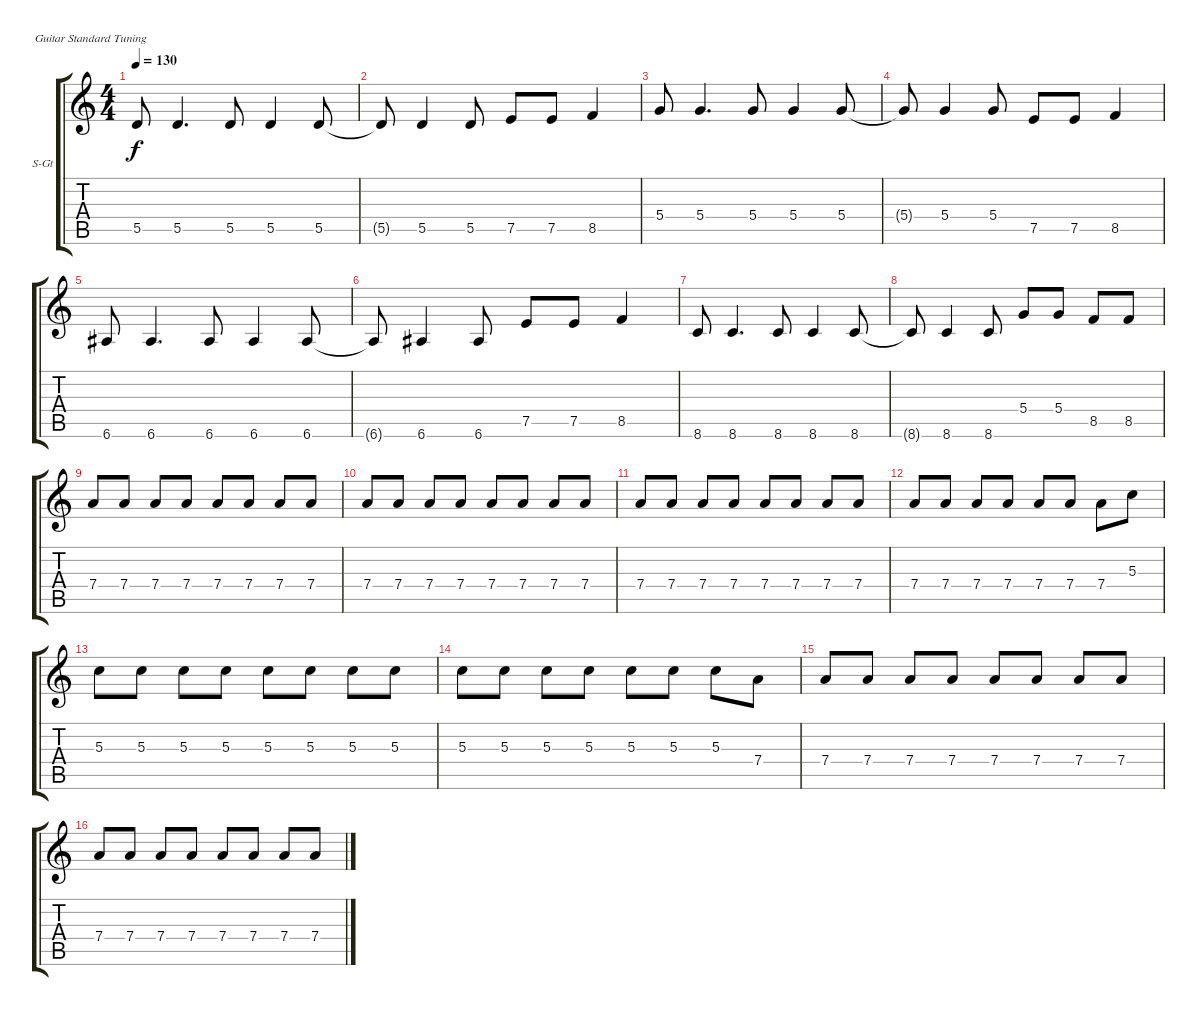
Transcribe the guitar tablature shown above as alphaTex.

\bracketExtendMode groupsimilarinstruments
\firstSystemTrackNameOrientation horizontal
\otherSystemsTrackNameOrientation horizontal
\track ("Track 1" "S-Gt") {instrument acousticguitarsteel}
\staff {score tabs}
\tuning (E4 B3 G3 D3 A2 E2)
\ts (4 4)
\tempo 130
\clef g2
\ks c
5.5.8{dy f} 5.5.4{d} 5.5.8 5.5.4 5.5.8 |
5.5{t}.8 5.5.4 5.5.8 7.5.8 7.5.8 8.5.4 |
5.4.8 5.4.4{d} 5.4.8 5.4.4 5.4.8 |
5.4{t}.8 5.4.4 5.4.8 7.5.8 7.5.8 8.5.4 |
6.6.8 6.6.4{d} 6.6.8 6.6.4 6.6.8 |
6.6{t}.8 6.6.4 6.6.8 7.5.8 7.5.8 8.5.4 |
8.6.8 8.6.4{d} 8.6.8 8.6.4 8.6.8 |
8.6{t}.8 8.6.4 8.6.8 5.4.8 5.4.8 8.5.8 8.5.8 |
7.4.8 7.4.8 7.4.8 7.4.8 7.4.8 7.4.8 7.4.8 7.4.8 |
7.4.8 7.4.8 7.4.8 7.4.8 7.4.8 7.4.8 7.4.8 7.4.8 |
7.4.8 7.4.8 7.4.8 7.4.8 7.4.8 7.4.8 7.4.8 7.4.8 |
7.4.8 7.4.8 7.4.8 7.4.8 7.4.8 7.4.8 7.4.8 5.3.8 |
5.3.8 5.3.8 5.3.8 5.3.8 5.3.8 5.3.8 5.3.8 5.3.8 |
5.3.8 5.3.8 5.3.8 5.3.8 5.3.8 5.3.8 5.3.8 7.4.8 |
7.4.8 7.4.8 7.4.8 7.4.8 7.4.8 7.4.8 7.4.8 7.4.8 |
7.4.8 7.4.8 7.4.8 7.4.8 7.4.8 7.4.8 7.4.8 7.4.8
